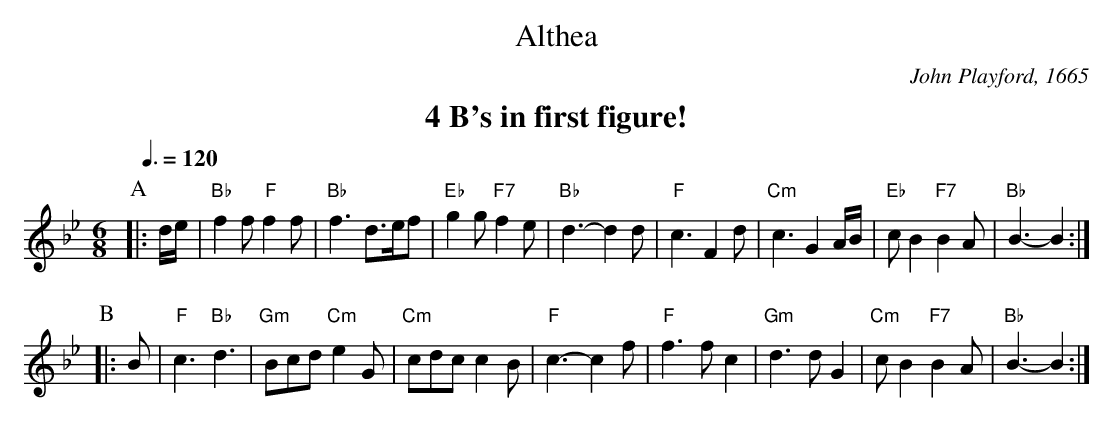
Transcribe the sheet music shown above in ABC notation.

X:1
T:Althea
M:6/8
L:1/8
Q:3/8=120
C:John Playford, 1665
K:Bb
%%textfont Times-Roman-Bold 20
%%center 4 B's in first figure!
P:A
|: d/e/ | "Bb"f2f "F"f2f | "Bb"f3 d3/e/f | "Eb"g2g "F7"f2e | "Bb"d3- d2d |\
"F"c3 F2d | "Cm"c3 G2A/B/ | "Eb"cB2 "F7"B2A | "Bb"B3- B2 :|
P:B
|: B | "F"c3 "Bb"d3 | "Gm"Bcd "Cm"e2 G | "Cm"cdc c2B | "F"c3- c2f |\
"F"f3 fc2 | "Gm"d3 dG2 | "Cm"cB2 "F7"B2A | "Bb"B3- B2 :|
